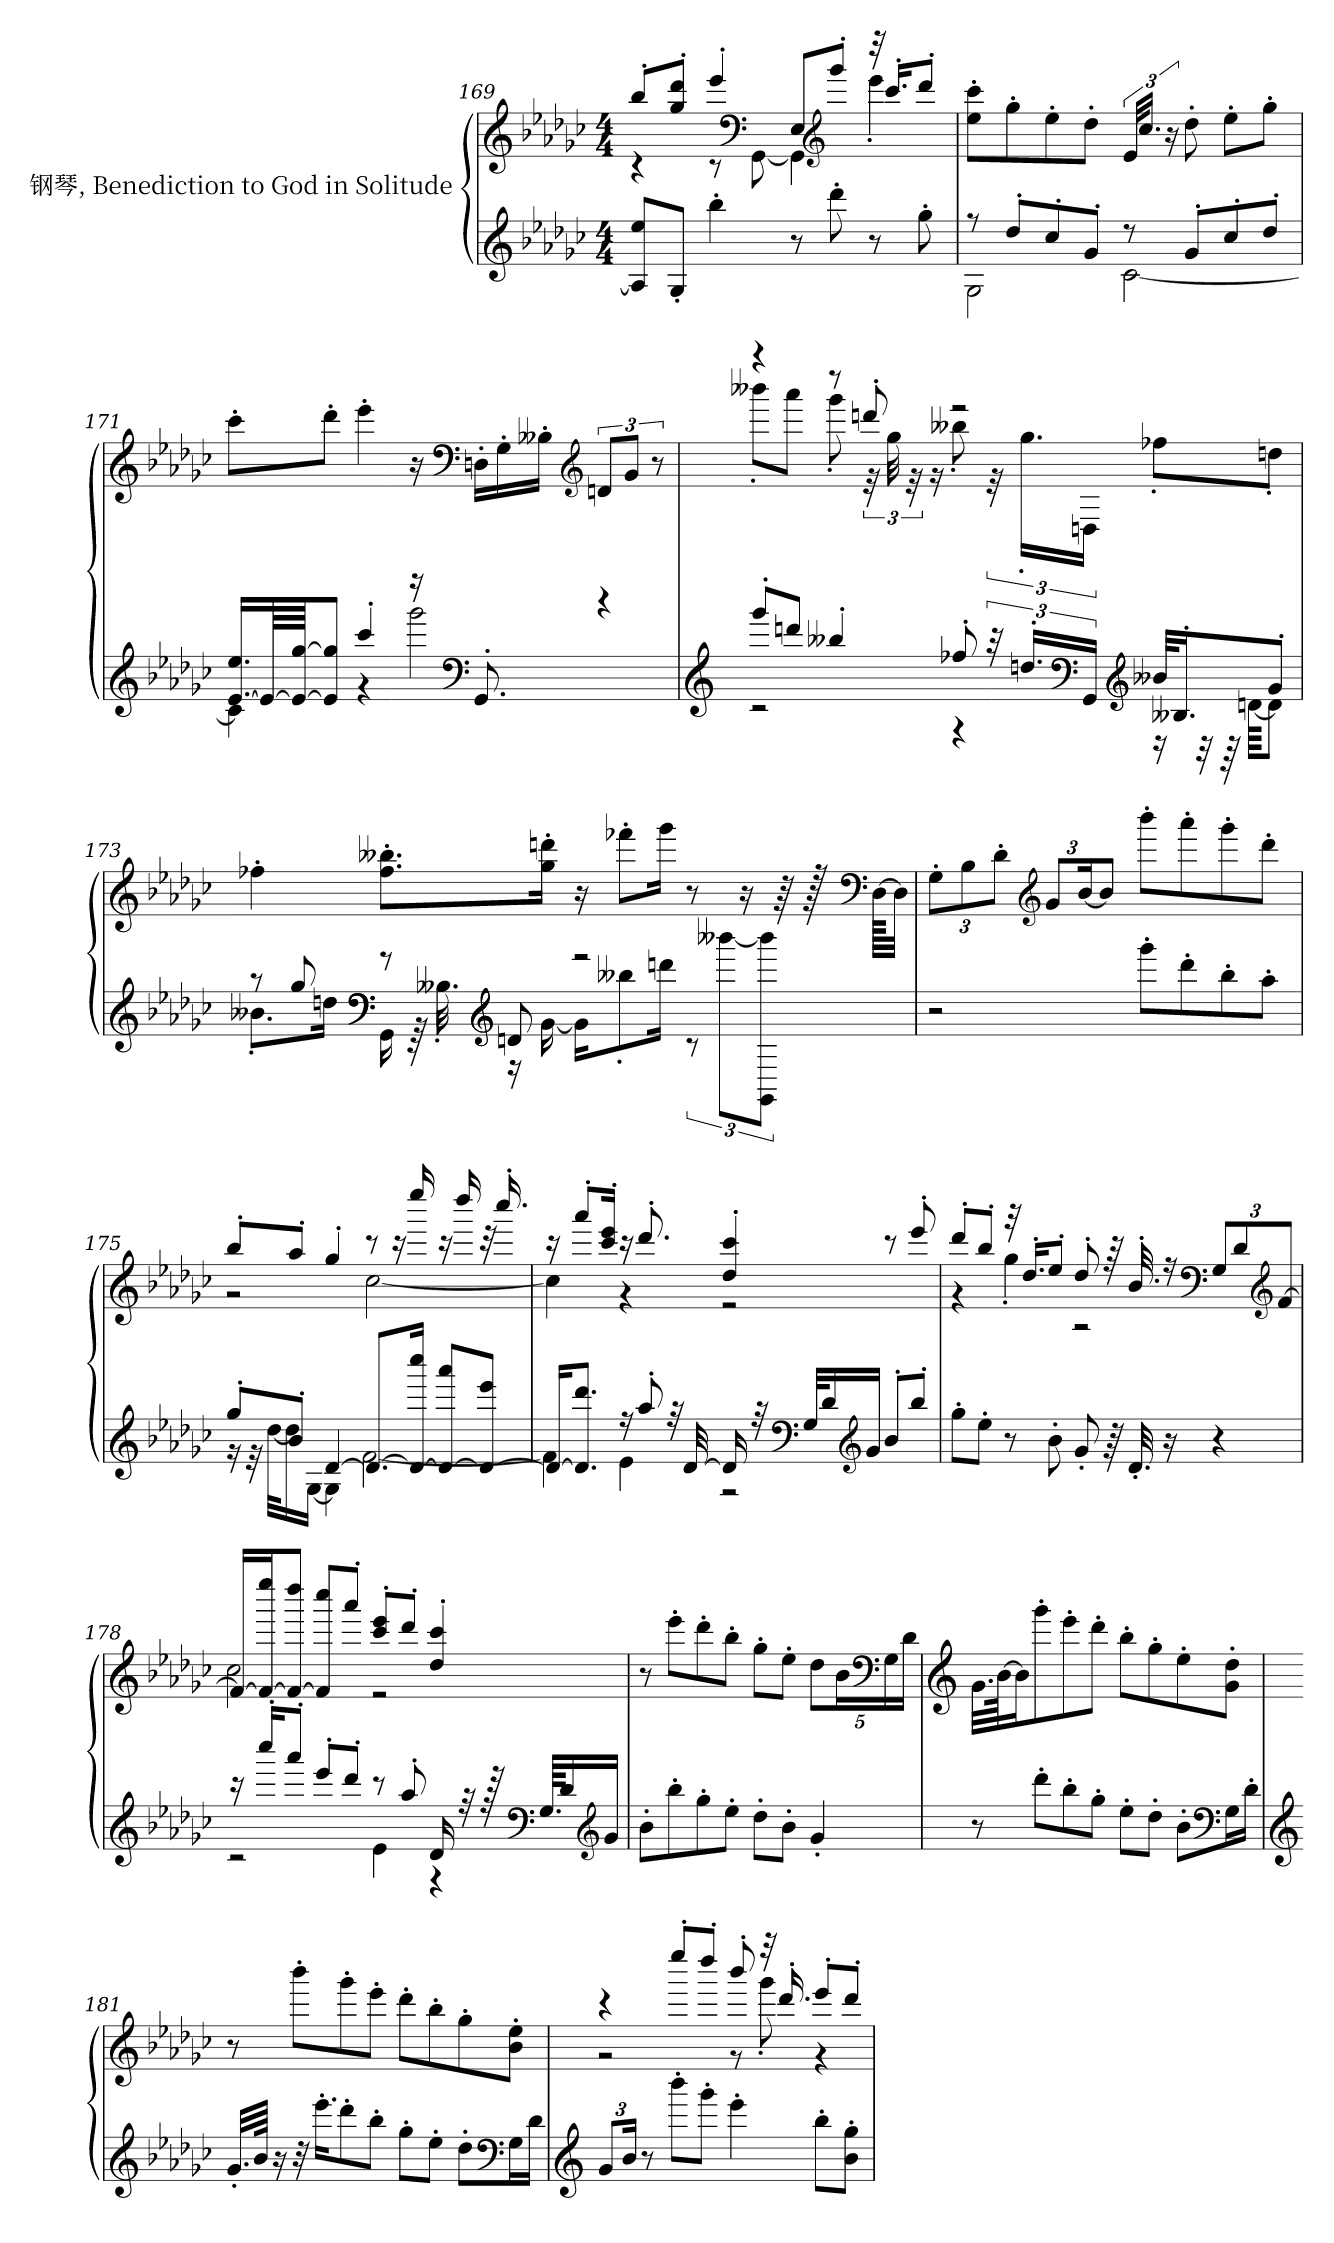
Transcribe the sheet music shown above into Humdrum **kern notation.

**kern	**kern
*part1	*part1
*staff2	*staff1
*I"钢琴, Benediction to God in Solitude	*
!!LO:LB:g=z
*clefG2	*clefG2
*k[b-e-a-d-g-c-]	*k[b-e-a-d-g-c-]
*M4/4	*M4/4
=169	=169
*	*^
8A-/] 8ee-/L	8bb-'/L	4r
8G-'/J	8gg-/' 8ddd-/'J	.
4bb-'\	4eee-'/	8r
*	*clefF4	*
.	.	[8GG-\
8r	8E-/L	4GG-\]
*	*clefG2	*
8ddd-'\	8ggg-'/J	.
8r	32r	4eee-'\
.	16.ccc-'/KL	.
8gg-'\	8ddd-'/J	.
*	*v	*v
=170	=170
*^	*
8r	2G-\	8ee-\' 8ccc-\'L
8dd-'/L	.	8gg-'\
8cc-'/	.	8ee-'\
8g-'/J	.	8dd-'\J
8r	[2c-\	48e-/KLL
.	.	24.cc-/JJ
.	.	24r
8g-'/L	.	8dd-'\
8cc-'/	.	8ee-'\L
8dd-'/J	.	8gg-'\J
!!LO:LB:g=z
=171	=171	=171
[16.e-/ 16.ee-/LL	4c-\]	8ccc-'\L
64e-/LL_	.	.
64e-/_ [64gg-/JJJ	.	.
8e-/] 8gg-/]J	.	8ddd-'\J
4ccc-'/	4r	4eee-'\
16r	2ggg-\	16r
*clefF4	*	*clefF4
8.GG-'/	.	16Dn'\LL
.	.	16G-'\
.	.	16B--X'\JJ
*	*	*clefG2
4r	.	12dn/L
.	.	12g-/J
.	.	12r
!!LO:LB:g=z
=172	=172	=172
*clefG2	*	*
*	*	*^
8ggg-'/L	2r	4r	8bbb--X'\L
8dddn/J	.	.	8aaa-\J
4bb--X'/	.	8r	8ggg-'\
.	.	8dddn'/	48r
.	.	.	48gg-\
.	.	.	48r
.	.	.	16r
8ff-X'/	4r	2r	8bb--X'\
48r	.	.	48r
24.ddn'/LL	.	.	24.gg-'\LL
*clefF4	*	*	*
24GG-/JJ	.	.	24Dn\JJ
*clefG2	*	*	*
32b--X/KLL	16r	.	8ff-X'\L
16.B--X'/J	.	.	.
.	32r	.	.
.	64r	.	.
.	[64dn\KKKL	.	.
8g-'/J	8d\J]	.	8ddn'\J
*	*	*v	*v
!!LO:LB:g=z
=173	=173	=173
8r	8.b--X'\L	4ff-X'\
8gg-/	.	.
.	16ddn\Jk	.
*clefF4	*	*
8r	16GG-\	8.ff-\' 8.bb--X\'L
.	64r	.
.	32.B--X'\	.
*clefG2	*	*
8dn/	16r	.
.	[16g-\	16gg-\' 16dddn\'Jk
2r	16g-\KL]	16r
.	8bb--X'\	8fff-X'\L
.	16dddn\Jk	16ggg-\Jk
.	12r	8r
.	[12bbb--X\L	.
.	.	16r
.	12GG-\ 12bbb--\]J	.
.	.	64r
.	.	128r
*	*	*clefF4
.	.	[128D-\KKLLL
.	.	32D-\JJJ]
*v	*v	*
!!LO:LB:g=z
=174	=174
*	*Xbrackettup
2r	12G-'\L
.	12B-\
.	12d-'\J
*	*clefG2
.	12g-/L
.	[24b-/K
.	8b-/J]
8ggg-'\L	8bbb-'\L
8ddd-'\	8aaa-'\
8bb-'\	8ggg-'\
8aa-'\J	8ddd-'\J
=175	=175
*^	*^
8gg-'/L	16r	8bb-'/L	2r
.	32r	.	.
.	[32dd-\KLL	.	.
8b-'/J	16dd-\]	8aa-'/J	.
.	[16G-\JJ	.	.
[4d-/	4G-\]	4gg-'/	.
8.d-/L_	[2f\	8r	[2cc-\
.	.	16r	.
16d-/_ 16cccc-/Jk	.	16eeee-/	.
8d-/_ 8aaa-/L	.	16r	.
.	.	16dddd-/	.
8d-/_ 8eee-/J	.	32r	.
.	.	16.cccc-'/	.
!!LO:PB:g=z	!!
=176	=176	=176	=176
16d-/KL_	4f\]	16r	4cc-\]
8.d-/] 8.ddd-/J	.	8aaa-'/L	.
.	.	16ccc-/' 16eee-/'Jk	.
16r	4e-\	16r	4r
8aa-'/	.	8.ddd-'/	.
32r	.	.	.
[32d-/	.	.	.
16d-/]	2r	4dd-/' 4ccc-/'	2r
32r	.	.	.
*clefF4	*	*	*
32G-/KLL	.	.	.
16d-/	.	.	.
*clefG2	*	*	*
16g-/JJ	.	.	.
8b-'/L	.	8r	.
8bb-'/J	.	8eee-'/	.
*v	*v	*	*
=177	=177	=177
8gg-'\L	8ddd-'/L	4r
8ee-'\J	8bb-'/J	.
8r	32r	4gg-'\
.	16.dd-'/KL	.
8b-'\	8ee-'/J	.
8g-'/	8dd-'/	2r
64r	64r	.
32.d-'/	32.b-'/	.
16r	16r	.
*	*clefF4	*
4r	12G-/L	.
.	12d-/	.
*	*clefG2	*
.	[12f/J	.
!!LO:LB:g=z	!!
=178	=178	=178
*^	*	*
16r	2r	16f/LL_	2cc-\
16cccc-'/KL	.	16f/_ 16eeee-/J	.
8aaa-'/J	.	8f/_ 8dddd-/J	.
8eee-'/L	.	8f/] 8cccc-/L	.
8ddd-'/J	.	8aaa-'/J	.
8r	4e-\	8ccc-/' 8eee-/'L	2r
8aa-'/	.	8ddd-'/J	.
16d-/	4r	4dd-/' 4ccc-/'	.
32r	.	.	.
128r	.	.	.
*clefF4	*	*	*
64.G-/KKLL	.	.	.
16d-/	.	.	.
*clefG2	*	*	*
16g-/JJ	.	.	.
*v	*v	*	*
*	*v	*v
=179	=179
8b-'\L	8r
8bb-'\	8eee-'\L
8gg-'\	8ddd-'\
8ee-'\J	8bb-'\J
8dd-'\L	8gg-'\L
8b-'\J	8ee-'\J
4g-'/	10dd-\L
.	20b-\L
*	*clefF4
.	20G-\
.	20d-\JJ
!!LO:LB:g=z
=180	=180
*	*clefG2
8r	32.g-\LLL
.	[64b-\JK
.	16b-\J]
8ddd-'\L	8ggg-'\
8bb-'\	8eee-'\
8gg-'\J	8ddd-'\J
8ee-'\L	8bb-'\L
8dd-'\J	8gg-'\
8b-'\L	8ee-'\
*clefF4	*
16G-\L	8g-\' 8dd-\'J
16d-'\JJ	.
=181	=181
*clefG2	*
32.g-'/LLL	8r
64b-/JJJk	.
16r	.
32r	8bbb-'\L
16.eee-'\KL	.
8ddd-'\	8ggg-'\
8bb-'\J	8eee-'\J
8gg-'\L	8ddd-'\L
8ee-'\J	8bb-'\
8dd-'\L	8gg-'\
*clefF4	*
16G-\L	8b-\' 8ee-\'J
16d-\JJ	.
!!LO:LB:g=z
=182	=182
*clefG2	*
*Xbrackettup	*
*	*^
12g-/L	4r	2r
24b-/Jk	.	.
8r	.	.
8bbb-'\L	8eeee-'/L	.
8ggg-'\J	8dddd-'/J	.
4eee-'\	8bbb-'/	8r
.	32r	8ggg-'\
.	16.ddd-'/	.
8bb-'\L	8eee-'/L	4r
8b-\' 8gg-\'J	8ddd-'/J	.
*	*v	*v
=	=
*-	*-
